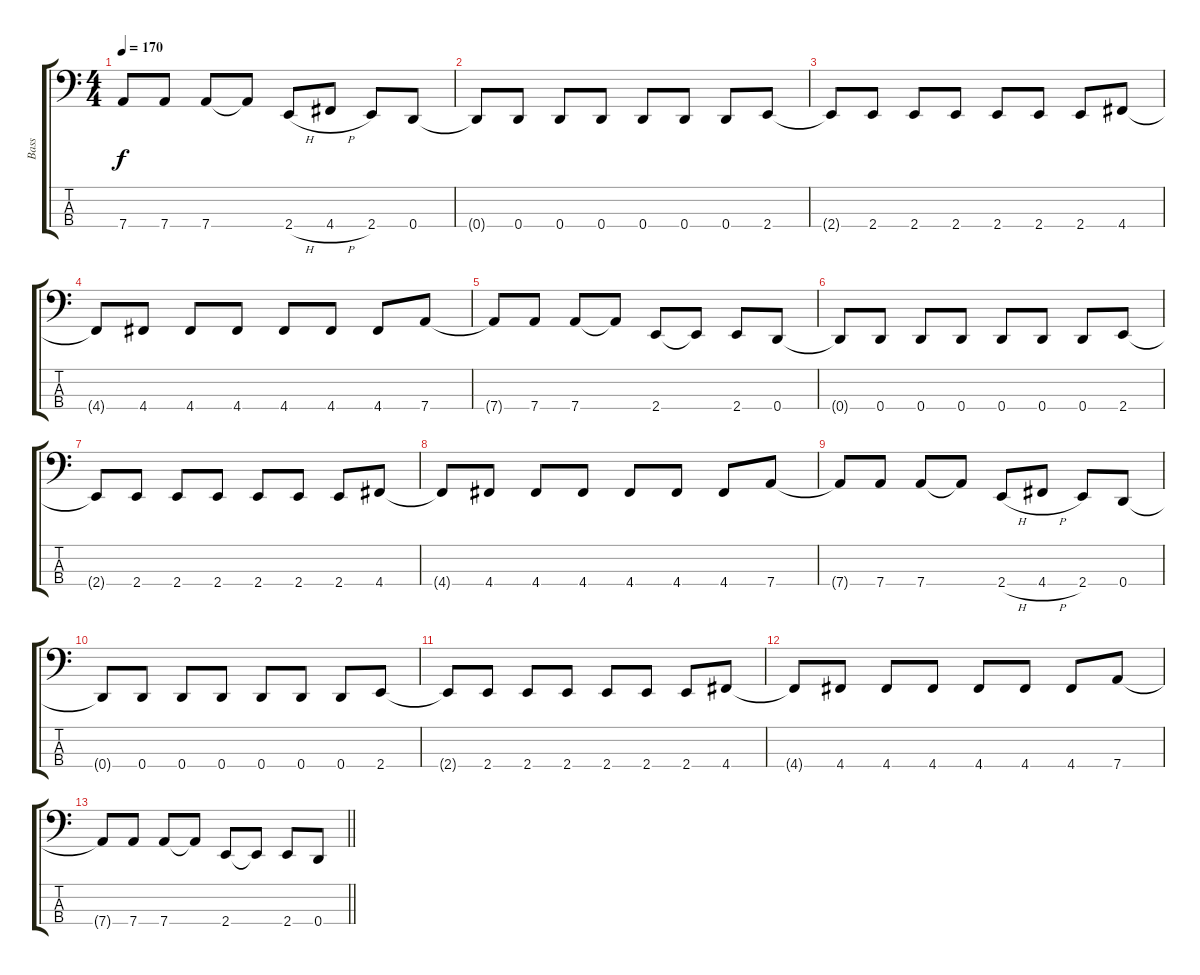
\track ("Bass" "Bass") {instrument electricbassfinger}
\staff {score tabs}
\tuning (G2 D2 A1 D1) {hide}
\ts (4 4)
\tempo 170
\clef f4
\ks c
7.4{t}.8{dy f} 7.4.8 7.4.8 7.4{t}.8 2.4{h}.8 4.4{h}.8 2.4.8 0.4.8 |
0.4{t}.8 0.4.8 0.4.8 0.4.8 0.4.8 0.4.8 0.4.8 2.4.8 |
2.4{t}.8 2.4.8 2.4.8 2.4.8 2.4.8 2.4.8 2.4.8 4.4.8 |
4.4{t}.8 4.4.8 4.4.8 4.4.8 4.4.8 4.4.8 4.4.8 7.4.8 |
7.4{t}.8 7.4.8 7.4.8 7.4{t}.8 2.4.8 2.4{t}.8 2.4.8 0.4.8 |
0.4{t}.8 0.4.8 0.4.8 0.4.8 0.4.8 0.4.8 0.4.8 2.4.8 |
2.4{t}.8 2.4.8 2.4.8 2.4.8 2.4.8 2.4.8 2.4.8 4.4.8 |
4.4{t}.8 4.4.8 4.4.8 4.4.8 4.4.8 4.4.8 4.4.8 7.4.8 |
7.4{t}.8 7.4.8 7.4.8 7.4{t}.8 2.4{h}.8 4.4{h}.8 2.4.8 0.4.8 |
0.4{t}.8 0.4.8 0.4.8 0.4.8 0.4.8 0.4.8 0.4.8 2.4.8 |
2.4{t}.8 2.4.8 2.4.8 2.4.8 2.4.8 2.4.8 2.4.8 4.4.8 |
4.4{t}.8 4.4.8 4.4.8 4.4.8 4.4.8 4.4.8 4.4.8 7.4.8 |
\barLineRight lightlight
7.4{t}.8 7.4.8 7.4.8 7.4{t}.8 2.4.8 2.4{t}.8 2.4.8 0.4.8
